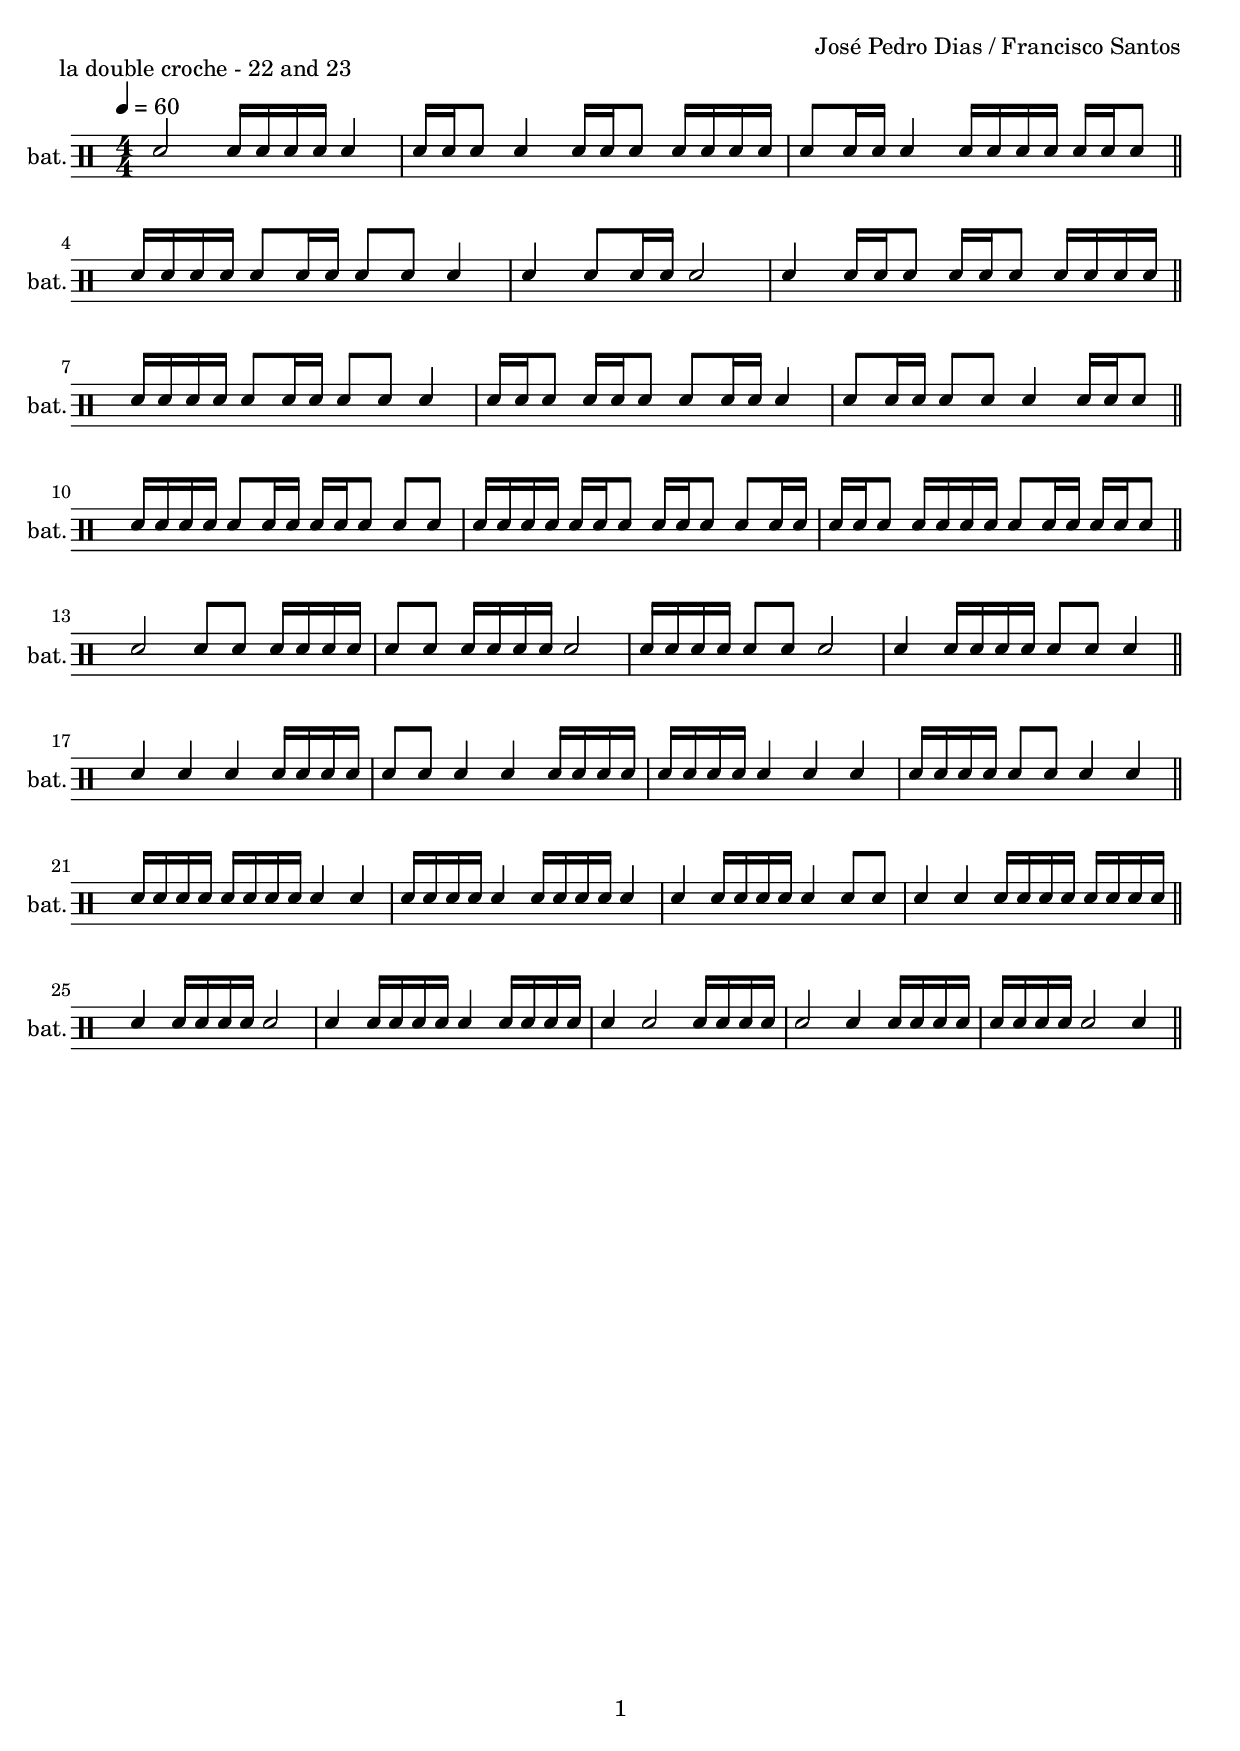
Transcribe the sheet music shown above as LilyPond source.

\version "2.24.2"

doc_title = "la double croche - 22 and 23"
page_no = "1"
bpm = 60
timezp = 4/4

xxiia = \drummode {
    sn2 16 16 16 16 4
    16 16 8 4 16 16 8 16 16 16 16
    8 16 16 4 16 16 16 16 16 16 8
    
}
xxiib = \drummode {
    16 16 16 16 8 16 16 8 8 4
    4 8 16 16 2
    4 16 16 8 16 16 8 16 16 16 16
}
xxiic = \drummode {
    16 16 16 16 8 16 16 8 8 4
    16 16 8 16 16 8 8 16 16 4
    8 16 16 8 8 4 16 16 8
}
xxiid = \drummode {
    16 16 16 16 8 16 16 16 16 8 8 8
    16 16 16 16 16 16 8 16 16 8 8 16 16
    16 16 8 16 16 16 16 8 16 16 16 16 8
}

xxiiia = \drummode {
    2 8 8 16 16 16 16
    8 8 16 16 16 16 2
    16 16 16 16 8 8 2
    4 16 16 16 16 8 8 4
}
xxiiib = \drummode {
    4 4 4 16 16 16 16
    8 8 4 4 16 16 16 16
    16 16 16 16 4 4 4
    16 16 16 16 8 8 4 4
}
xxiiic = \drummode {
    16 16 16 16 16 16 16 16 4 4
    16 16 16 16 4 16 16 16 16 4
    4 16 16 16 16 4 8 8
    4 4 16 16 16 16 16 16 16 16
}
xxiiid = \drummode {
    4 16 16 16 16 2
    4 16 16 16 16 4 16 16 16 16
    4 2 16 16 16 16
    2 4 16 16 16 16
    16 16 16 16 2 4
}

main = {
    \stemUp
    
    \xxiia    \section     \break
    \xxiib    \section     \break
    \xxiic    \section     \break
    \xxiid    \section     \break
    
    \xxiiia   \section     \break
    \xxiiib   \section     \break
    \xxiiic   \section     \break
    \xxiiid   \section     \break
}

\version "2.24.2"

%TEMP
%\include "oll-core/package.ily"
%\loadPackage lilypond-export
%opts.exporter = #exportMusicXML

%doc_title = "title"
%page_no = "1"
%timezp = 4/4
%bpm = 60

\header {
  piece = \doc_title
  composer = "José Pedro Dias / Francisco Santos"
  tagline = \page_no
}

\paper {
  %page-breaking = #ly:minimal-breaking % only breaks if necessary or force via \pageTurn
  %page-breaking = #ly:one-page-breaking % ends page early, dropping whitespace
  %page-breaking = #ly:page-turn-breaking % breaks at \pageTurn, may break also at \allowPageTurn
}

dr = {
    \new DrumStaff \with {
        %instrumentName = "drums"
        instrumentName = "bat."
        shortInstrumentName = "bat."
    }
    \new DrumVoice {
        \clef percussion
        \numericTimeSignature
        %\time 4/4
        \time \timezp
        \tempo 4 = \bpm
        \set Timing.beamExceptions = #'()
        \override Beam.positions = #'(4.8 . 4.8) % keeps beams horizontal

        \main
    }
}

% VISUALS
\score {
    \dr
    \layout {
        %indent = 3.0\cm
        %short-indent = 1.5\cm
        indent = 0.2\cm
        short-indent = 0.2\cm
    }
}

% MIDI
\score {
    \unfoldRepeats { \dr }
    \midi { \tempo 4 = \bpm }

    % TEMP
    %\FileExport #opts
}

